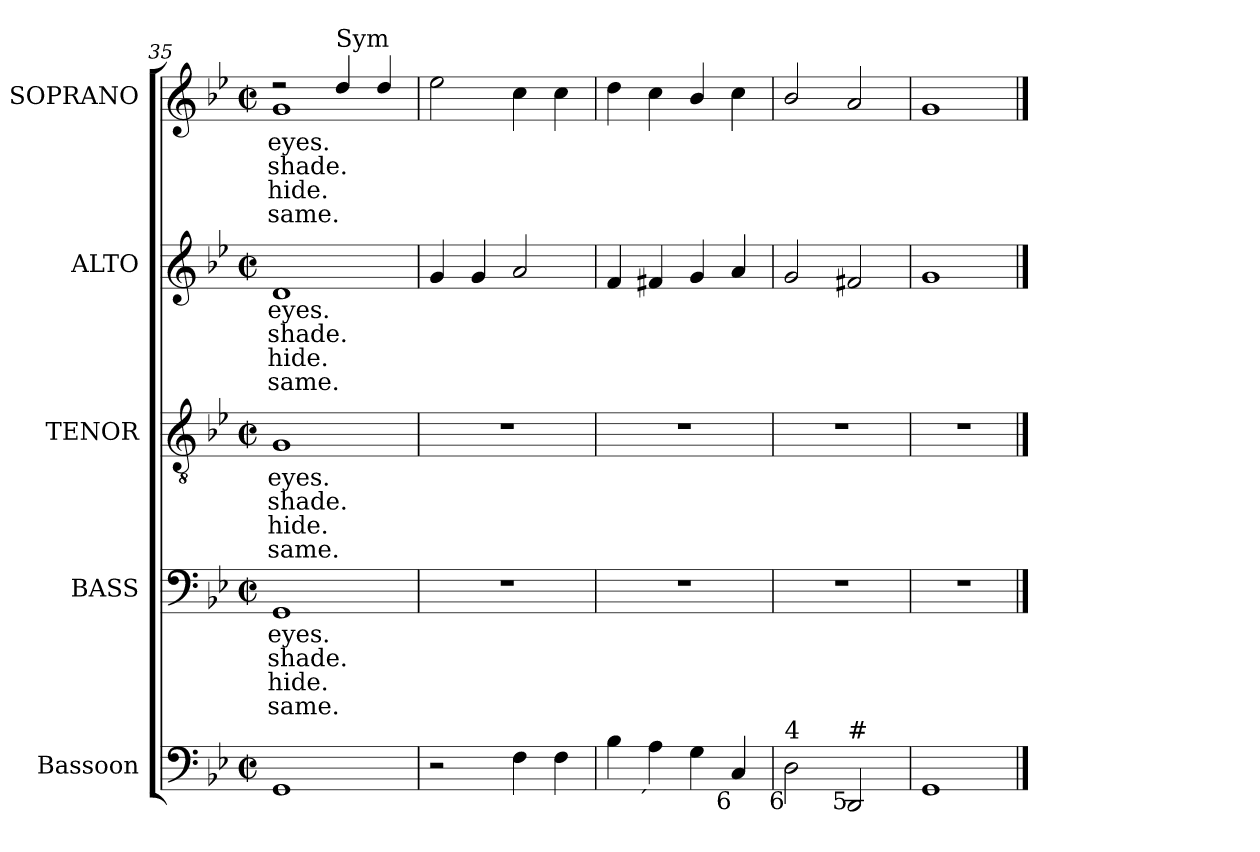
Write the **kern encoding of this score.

**kern	**kern	**text	**text	**text	**text	**kern	**text	**text	**text	**text	**kern	**text	**text	**text	**text	**kern	**text	**text	**text	**text
*part5	*part4	*part4	*part4	*part4	*part4	*part3	*part3	*part3	*part3	*part3	*part2	*part2	*part2	*part2	*part2	*part1	*part1	*part1	*part1	*part1
*staff5	*staff4	*staff4	*staff4	*staff4	*staff4	*staff3	*staff3	*staff3	*staff3	*staff3	*staff2	*staff2	*staff2	*staff2	*staff2	*staff1	*staff1	*staff1	*staff1	*staff1
*I"Bassoon	*I"BASS	*	*	*	*	*I"TENOR	*	*	*	*	*I"ALTO	*	*	*	*	*I"SOPRANO	*	*	*	*
*I'Bsn.	*I'B.	*	*	*	*	*I'T.	*	*	*	*	*I'A.	*	*	*	*	*I'S.	*	*	*	*
*clefF4	*clefF4	*	*	*	*	*clefGv2	*	*	*	*	*clefG2	*	*	*	*	*clefG2	*	*	*	*
*	*	*	*	*	*	*ITrd7c12	*	*	*	*	*	*	*	*	*	*	*	*	*	*
*k[b-e-]	*k[b-e-]	*	*	*	*	*k[b-e-]	*	*	*	*	*k[b-e-]	*	*	*	*	*k[b-e-]	*	*	*	*
*g:	*g:	*	*	*	*	*g:	*	*	*	*	*g:	*	*	*	*	*g:	*	*	*	*
*M2/2	*M2/2	*	*	*	*	*M2/2	*	*	*	*	*M2/2	*	*	*	*	*M2/2	*	*	*	*
*met(c|)	*met(c|)	*	*	*	*	*met(c|)	*	*	*	*	*met(c|)	*	*	*	*	*met(c|)	*	*	*	*
=35	=35	=35	=35	=35	=35	=35	=35	=35	=35	=35	=35	=35	=35	=35	=35	=35	=35	=35	=35	=35
!	!	!LO:LY:b:color=#000000	!LO:LY:b:color=#000000	!LO:LY:b:color=#000000	!LO:LY:b:color=#000000	!	!	!	!	!	!	!	!	!	!	!	!	!	!	!
!	!	!	!	!	!	!	!LO:LY:b:color=#000000	!LO:LY:b:color=#000000	!LO:LY:b:color=#000000	!LO:LY:b:color=#000000	!	!	!	!	!	!	!	!	!	!
!	!	!	!	!	!	!	!	!	!	!	!	!LO:LY:b:color=#000000	!LO:LY:b:color=#000000	!LO:LY:b:color=#000000	!LO:LY:b:color=#000000	!	!	!	!	!
*	*	*	*	*	*	*	*	*	*	*	*	*	*	*	*	*^	*	*	*	*
!	!	!	!	!	!	!	!	!	!	!	!	!	!	!	!	!	!	!LO:LY:b:color=#000000	!LO:LY:b:color=#000000	!LO:LY:b:color=#000000	!LO:LY:b:color=#000000
1GGi	1GGi	eyes.	shade.	hide.	same.	1GGi	eyes.	shade.	hide.	same.	1di	eyes.	shade.	hide.	same.	2r	1gi	eyes.	shade.	hide.	same.
!	!	!	!	!	!	!	!	!	!	!	!	!	!	!	!	!LO:TX:a:t=Sym	!	!	!	!	!
.	.	.	.	.	.	.	.	.	.	.	.	.	.	.	.	4ddi/	.	.	.	.	.
.	.	.	.	.	.	.	.	.	.	.	.	.	.	.	.	4ddi/	.	.	.	.	.
*	*	*	*	*	*	*	*	*	*	*	*	*	*	*	*	*v	*v	*	*	*	*
=36	=36	=36	=36	=36	=36	=36	=36	=36	=36	=36	=36	=36	=36	=36	=36	=36	=36	=36	=36	=36
2r	1r	.	.	.	.	1r	.	.	.	.	4gi/	.	.	.	.	2ee-i\	.	.	.	.
.	.	.	.	.	.	.	.	.	.	.	4gi/	.	.	.	.	.	.	.	.	.
4Fi\	.	.	.	.	.	.	.	.	.	.	2ai/	.	.	.	.	4cci\	.	.	.	.
4Fi\	.	.	.	.	.	.	.	.	.	.	.	.	.	.	.	4cci\	.	.	.	.
=37	=37	=37	=37	=37	=37	=37	=37	=37	=37	=37	=37	=37	=37	=37	=37	=37	=37	=37	=37	=37
4B-i\	1r	.	.	.	.	1r	.	.	.	.	4fi/	.	.	.	.	4ddi\	.	.	.	.
!LO:TX:b:rj:t=´	!	!	!	!	!	!	!	!	!	!	!	!	!	!	!	!	!	!	!	!
4Ai\	.	.	.	.	.	.	.	.	.	.	4f#Xi/	.	.	.	.	4cci\	.	.	.	.
4Gi\	.	.	.	.	.	.	.	.	.	.	4gi/	.	.	.	.	4b-i/	.	.	.	.
!LO:TX:b:rj:t=6	!	!	!	!	!	!	!	!	!	!	!	!	!	!	!	!	!	!	!	!
4Ci/	.	.	.	.	.	.	.	.	.	.	4ai/	.	.	.	.	4cci\	.	.	.	.
=38	=38	=38	=38	=38	=38	=38	=38	=38	=38	=38	=38	=38	=38	=38	=38	=38	=38	=38	=38	=38
!LO:TX:b:rj:t=6	!	!	!	!	!	!	!	!	!	!	!	!	!	!	!	!	!	!	!	!
!LO:TX:t=4	!	!	!	!	!	!	!	!	!	!	!	!	!	!	!	!	!	!	!	!
2Di\	1r	.	.	.	.	1r	.	.	.	.	2gi/	.	.	.	.	2b-i/	.	.	.	.
!LO:TX:b:rj:t=5	!	!	!	!	!	!	!	!	!	!	!	!	!	!	!	!	!	!	!	!
!LO:TX:t=#	!	!	!	!	!	!	!	!	!	!	!	!	!	!	!	!	!	!	!	!
2DDi/	.	.	.	.	.	.	.	.	.	.	2f#Xi/	.	.	.	.	2ai/	.	.	.	.
=39	=39	=39	=39	=39	=39	=39	=39	=39	=39	=39	=39	=39	=39	=39	=39	=39	=39	=39	=39	=39
1GGi	1r	.	.	.	.	1r	.	.	.	.	1gi	.	.	.	.	1gi	.	.	.	.
==	==	==	==	==	==	==	==	==	==	==	==	==	==	==	==	==	==	==	==	==
*-	*-	*-	*-	*-	*-	*-	*-	*-	*-	*-	*-	*-	*-	*-	*-	*-	*-	*-	*-	*-
